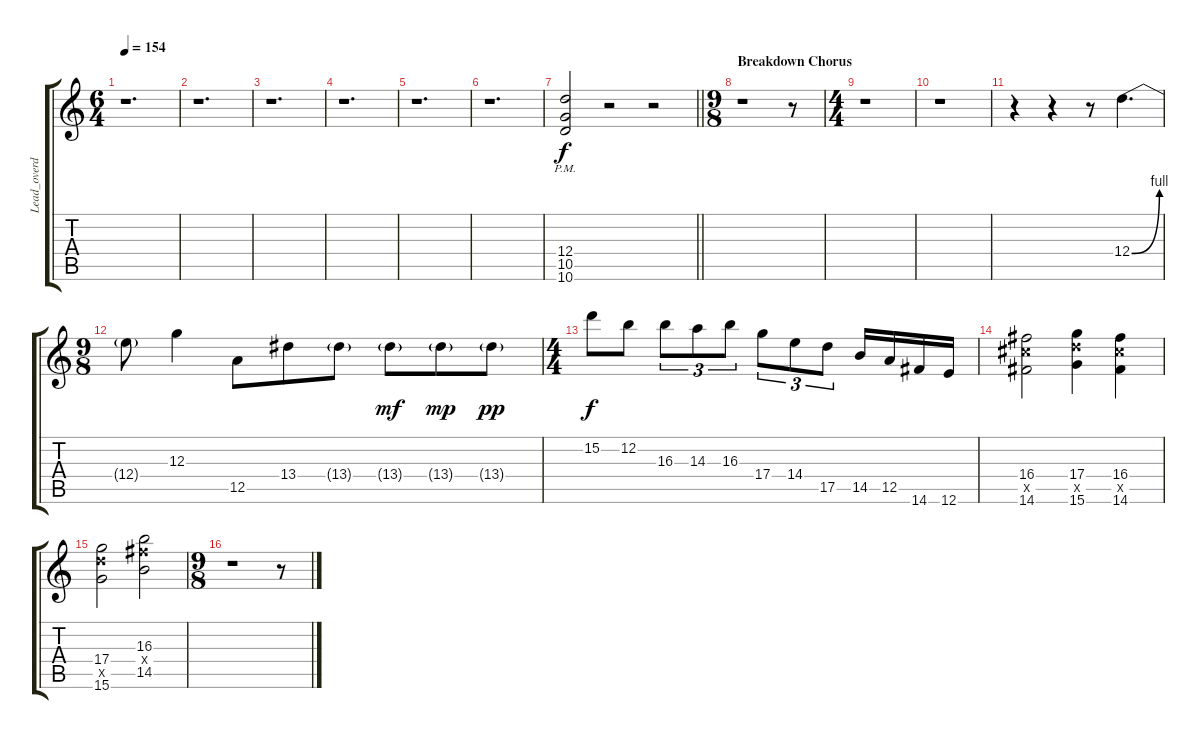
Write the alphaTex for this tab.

\track ("Lead_overdub" "Lead_overd") {instrument distortionguitar}
\staff {score tabs}
\tuning (E4 B3 G3 D3 A2 E2) {hide}
\ts (6 4)
\tempo 154
\clef g2
\ks c
r.1{d dy f} |
r.1{d} |
r.1{d} |
r.1{d} |
r.1{d} |
r.1{d} |
\barLineRight lightlight
(12.4{pm} 10.5{pm} 10.6{pm}).2 r.2 r.2 |
\ts (9 8)
\section ("" "Breakdown Chorus")
r.1 r.8 |
\ts (4 4)
r.1 |
r.1 |
r.4 r.4 r.8 12.4{be (bend 0 0 60 4)}.4{d} |
\ts (9 8)
12.4{t}.8 12.3.4 12.5.8 13.4.8 13.4{g}.8 13.4{g}.8{dy mf} 13.4{g}.8{dy mp} 13.4{g}.8{dy pp} |
\ts (4 4)
15.2.8{dy f} 12.2.8 16.3.8{tu (3 2)} 14.3.8{tu (3 2)} 16.3.8{tu (3 2)} 17.4.8{tu (3 2)} 14.4.8{tu (3 2)} 17.5.8{tu (3 2)} 14.5.16 12.5.16 14.6.16 12.6.16 |
(16.4 16.5{x} 14.6).2 (17.4 17.5{x} 15.6).4 (16.4 16.5{x} 14.6).4 |
(17.4 17.5{x} 15.6).2 (16.3 16.4{x} 14.5).2 |
\ts (9 8)
r.1 r.8
